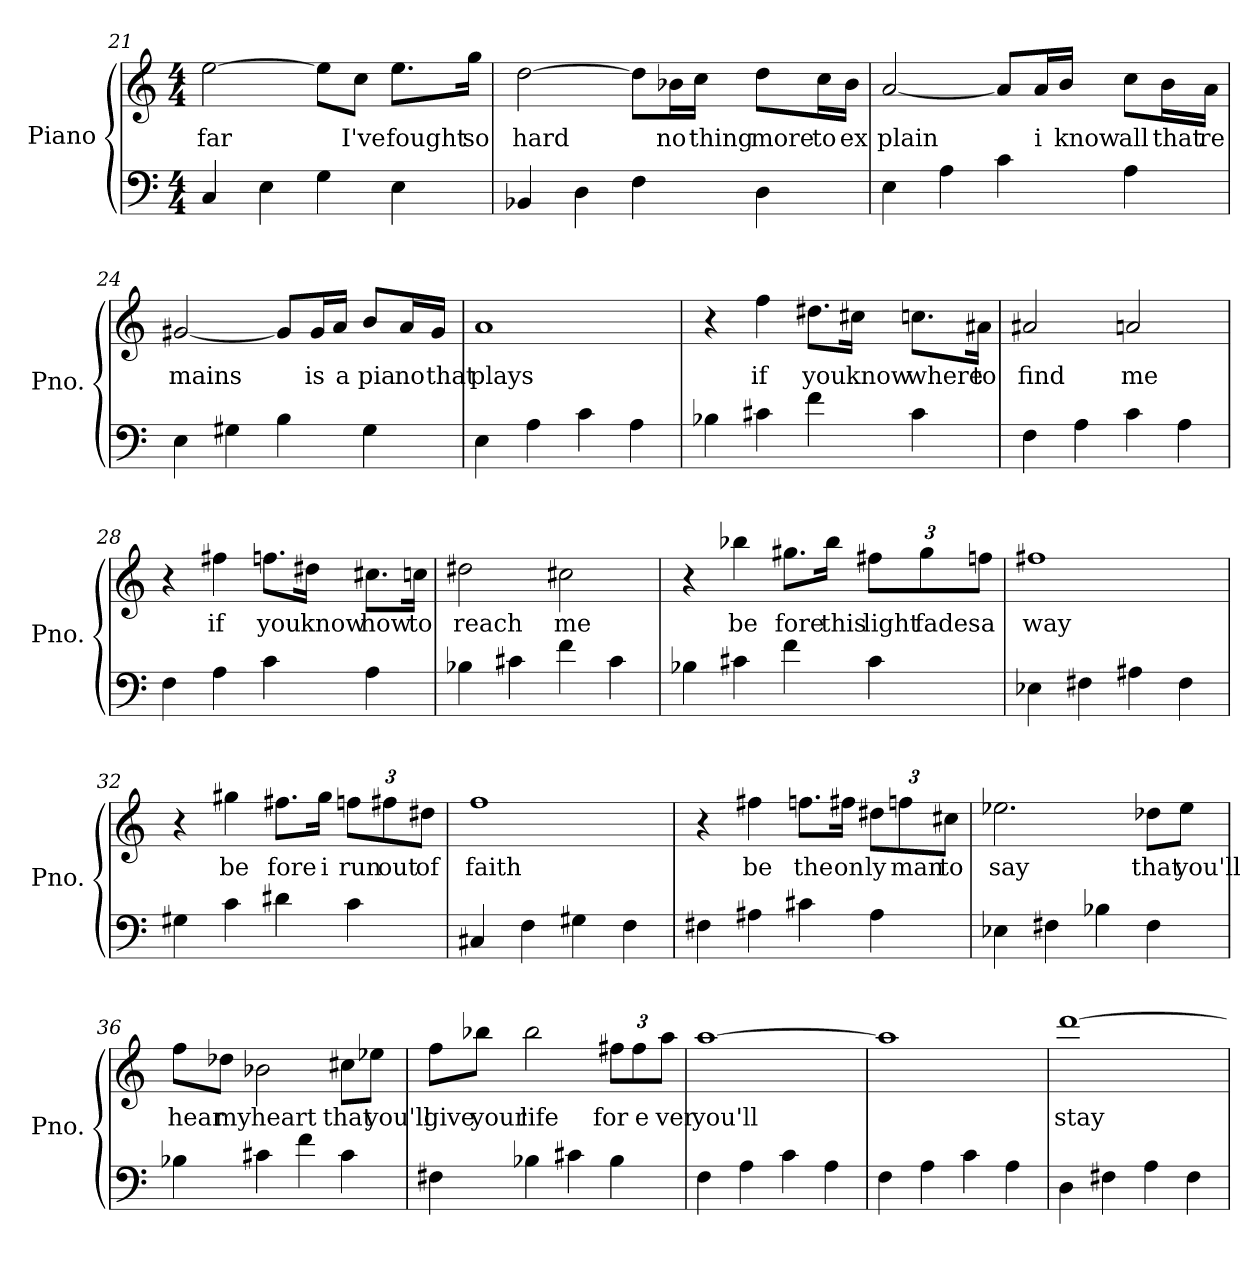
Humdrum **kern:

**kern	**kern	**text
*part1	*part1	*part1
*staff2	*staff1	*staff1
*I"Piano	*	*
*I'Pno.	*	*
*clefF4	*clefG2	*
*k[]	*k[]	*
*M4/4	*M4/4	*
=21	=21	=21
!	!	!LO:LY:b
4C/	[2ee\	far
4E\	.	.
4G\	8ee\L]	.
!	!	!LO:LY:b
.	8cc\J	I've
!	!	!LO:LY:b
4E\	8.ee\L	fought
!	!	!LO:LY:b
.	16gg\Jk	so
=22	=22	=22
!	!	!LO:LY:b
4BB-X/	[2dd\	hard
4D\	.	.
4F\	8dd\L]	.
!	!	!LO:LY:b
.	16b-X\L	no
!	!	!LO:LY:b
.	16cc\JJ	thing
!	!	!LO:LY:b
4D\	8dd\L	more
!	!	!LO:LY:b
.	16cc\L	to
!	!	!LO:LY:b
.	16b-\JJ	ex
!!LO:LB:g=z
=23	=23	=23
!	!	!LO:LY:b
4E\	[2a/	plain
4A\	.	.
4c\	8a/L]	.
!	!	!LO:LY:b
.	16a/L	i
!	!	!LO:LY:b
.	16b/JJ	know
!	!	!LO:LY:b
4A\	8cc\L	all
!	!	!LO:LY:b
.	16b\L	that
!	!	!LO:LY:b
.	16a\JJ	re
=24	=24	=24
!	!	!LO:LY:b
4E\	[2g#X/	mains
4G#X\	.	.
4B\	8g#/L]	.
!	!	!LO:LY:b
.	16g#/L	is
!	!	!LO:LY:b
.	16a/JJ	a
!	!	!LO:LY:b
4G#\	8b/L	pia
!	!	!LO:LY:b
.	16a/L	no
!	!	!LO:LY:b
.	16g#/JJ	that
=25	=25	=25
!	!	!LO:LY:b
4E\	1a	plays
4A\	.	.
4c\	.	.
4A\	.	.
=26	=26	=26
4B-X\	4r	.
!	!	!LO:LY:b
4c#X\	4ff\	if
!	!	!LO:LY:b
4f\	8.dd#X\L	you
!	!	!LO:LY:b
.	16cc#X\Jk	know
!	!	!LO:LY:b
4c#\	8.ccn\L	where
!	!	!LO:LY:b
.	16a#X\Jk	to
=27	=27	=27
!	!	!LO:LY:b
4F\	2a#X/	find
4A\	.	.
!	!	!LO:LY:b
4c\	2an/	me
4A\	.	.
!!LO:LB:g=z
=28	=28	=28
4F\	4r	.
!	!	!LO:LY:b
4A\	4ff#X\	if
!	!	!LO:LY:b
4c\	8.ffn\L	you
!	!	!LO:LY:b
.	16dd#X\Jk	know
!	!	!LO:LY:b
4A\	8.cc#X\L	how
!	!	!LO:LY:b
.	16ccn\Jk	to
=29	=29	=29
!	!	!LO:LY:b
4B-X\	2dd#X\	reach
4c#X\	.	.
!	!	!LO:LY:b
4f\	2cc#X\	me
4c#\	.	.
=30	=30	=30
4B-X\	4r	.
!	!	!LO:LY:b
4c#X\	4bb-X\	be
!	!	!LO:LY:b
4f\	8.gg#X\L	fore
!	!	!LO:LY:b
.	16bb-\Jk	this
*	*Xbrackettup	*
!	!	!LO:LY:b
4c#\	12ff#X\L	light
!	!	!LO:LY:b
.	12gg#\	fades
!	!	!LO:LY:b
.	12ffn\J	a
=31	=31	=31
!	!	!LO:LY:b
4E-X\	1ff#X	way
4F#X\	.	.
4A#X\	.	.
4F#\	.	.
!!LO:LB:g=z
=32	=32	=32
4G#X\	4r	.
!	!	!LO:LY:b
4c\	4gg#X\	be
!	!	!LO:LY:b
4d#X\	8.ff#X\L	fore
!	!	!LO:LY:b
.	16gg#\Jk	i
!	!	!LO:LY:b
4c\	12ffn\L	run
!	!	!LO:LY:b
.	12ff#X\	out
!	!	!LO:LY:b
.	12dd#X\J	of
=33	=33	=33
!	!	!LO:LY:b
4C#X/	1ff	faith
4F\	.	.
4G#X\	.	.
4F\	.	.
=34	=34	=34
4F#X\	4r	.
!	!	!LO:LY:b
4A#X\	4ff#X\	be
!	!	!LO:LY:b
4c#X\	8.ffn\L	the
!	!	!LO:LY:b
.	16ff#X\Jk	on
!	!	!LO:LY:b
4A#\	12dd#X\L	ly
!	!	!LO:LY:b
.	12ffn\	man
!	!	!LO:LY:b
.	12cc#X\J	to
=35	=35	=35
!	!	!LO:LY:b
4E-X\	2.ee-X\	say
4F#X\	.	.
4B-X\	.	.
!	!	!LO:LY:b
4F#\	8dd-X\L	that
!	!	!LO:LY:b
.	8ee-\J	you'll
!!LO:LB:g=z
=36	=36	=36
!	!	!LO:LY:b
4B-X\	8ff\L	hear
!	!	!LO:LY:b
.	8dd-X\J	my
!	!	!LO:LY:b
4c#X\	2b-X\	heart
4f\	.	.
!	!	!LO:LY:b
4c#\	8cc#X\L	that
!	!	!LO:LY:b
.	8ee-X\J	you'll
=37	=37	=37
!	!	!LO:LY:b
4F#X\	8ff\L	give
!	!	!LO:LY:b
.	8bb-X\J	your
!	!	!LO:LY:b
4B-X\	2bb-\	life
4c#X\	.	.
!	!	!LO:LY:b
4B-\	12ff#X\L	for
!	!	!LO:LY:b
.	12ff#\	e
!	!	!LO:LY:b
.	12aa\J	ver
=38	=38	=38
!	!	!LO:LY:b
4F\	[1aa	-you'll
4A\	.	.
4c\	.	.
4A\	.	.
=39	=39	=39
4F\	1aa]	.
4A\	.	.
4c\	.	.
4A\	.	.
=40	=40	=40
!	!	!LO:LY:b
4D\	[1ddd	stay
4F#X\	.	.
4A\	.	.
4F#\	.	.
=	=	=
*-	*-	*-
